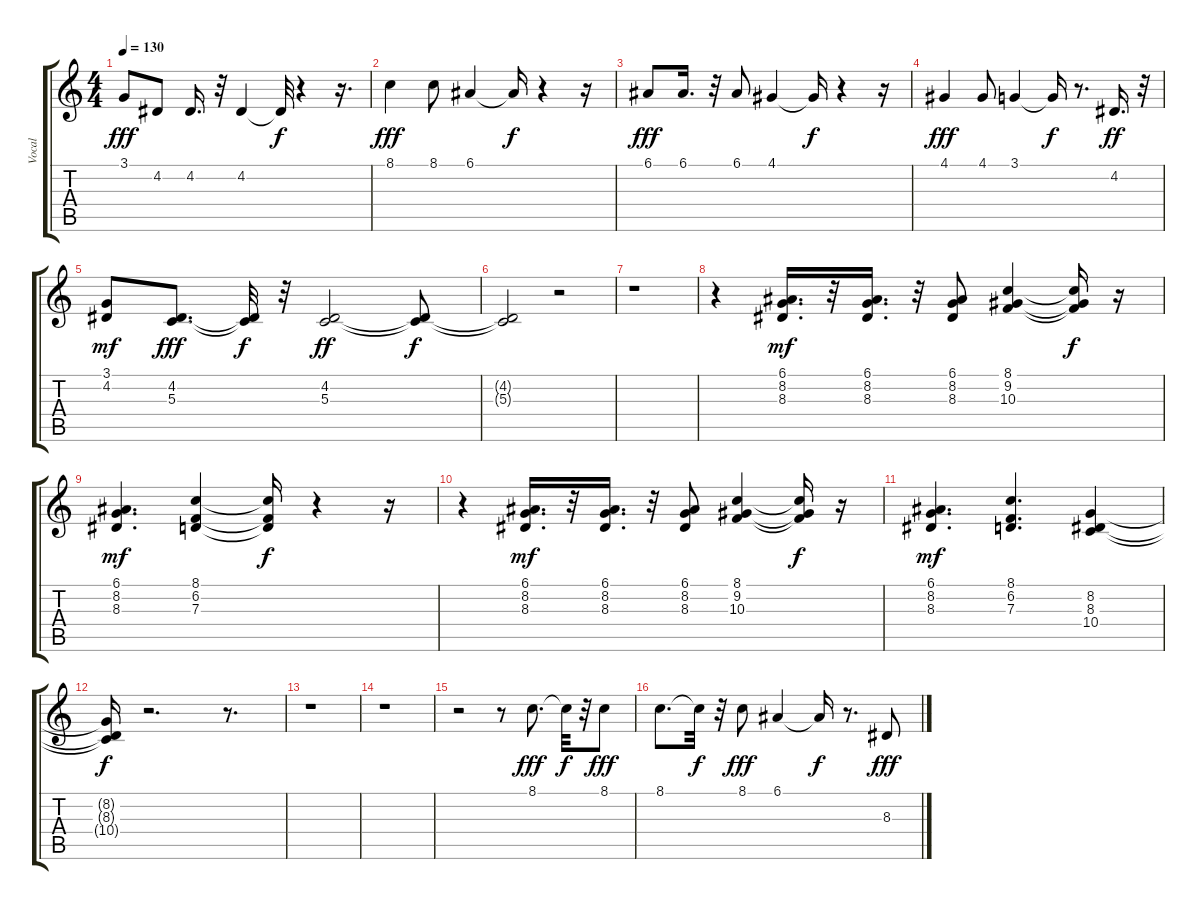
\track ("Vocal" "Vocal") {instrument lead1square}
\staff {score tabs}
\tuning (E4 B3 G3 D3 A2 E2) {hide}
\ts (4 4)
\tempo 130
\clef g2
\ks c
3.1.8{dy fff} 4.2.8 4.2.16{d} r.32 4.2.4 4.2{t}.32{dy f} r.4 r.16{d} |
8.1.4{dy fff} 8.1.8 6.1.4 6.1{t}.16{dy f} r.4 r.16 |
6.1.8{dy fff} 6.1.16{d} r.32 6.1.8 4.1.4 4.1{t}.16{dy f} r.4 r.16 |
4.1.4{dy fff} 4.1.8 3.1.4 3.1{t}.16{dy f} r.8{d} 4.2.16{d dy ff} r.32 |
(3.1 4.2).8{dy mf} (4.2 5.3).8{d dy fff} (4.2{t} 5.3{t}).32{dy f} r.32 (4.2 5.3).2{dy ff} (4.2{t} 5.3{t}).8{dy f} |
(4.2{t} 5.3{t}).2 r.2 |
r.1 |
r.4 (6.1 8.2 8.3).16{d dy mf volume 9} r.32 (6.1 8.2 8.3).16{d} r.32 (6.1 8.2 8.3).8 (8.1 9.2 10.3).4 (8.1{t} 9.2{t} 10.3{t}).16{dy f} r.16 |
(6.1 8.2 8.3).4{d dy mf} (8.1 6.2 7.3).4 (8.1{t} 6.2{t} 7.3{t}).16{dy f} r.4 r.16 |
r.4 (6.1 8.2 8.3).16{d dy mf} r.32 (6.1 8.2 8.3).16{d} r.32 (6.1 8.2 8.3).8 (8.1 9.2 10.3).4 (8.1{t} 9.2{t} 10.3{t}).16{dy f} r.16 |
(6.1 8.2 8.3).4{d dy mf} (8.1 6.2 7.3).4{d} (8.2 8.3 10.4).4 |
(8.2{t} 8.3{t} 10.4{t}).16{dy f} r.2{d} r.8{d} |
r.1 |
r.1 |
r.2 r.8 8.1.8{d dy fff} 8.1{t}.32{dy f} r.32 8.1.8{dy fff} |
8.1.8{d} 8.1{t}.32{dy f} r.32 8.1.8{dy fff} 6.1.4 6.1{t}.16{dy f} r.8{d} 8.3.8{dy fff}
